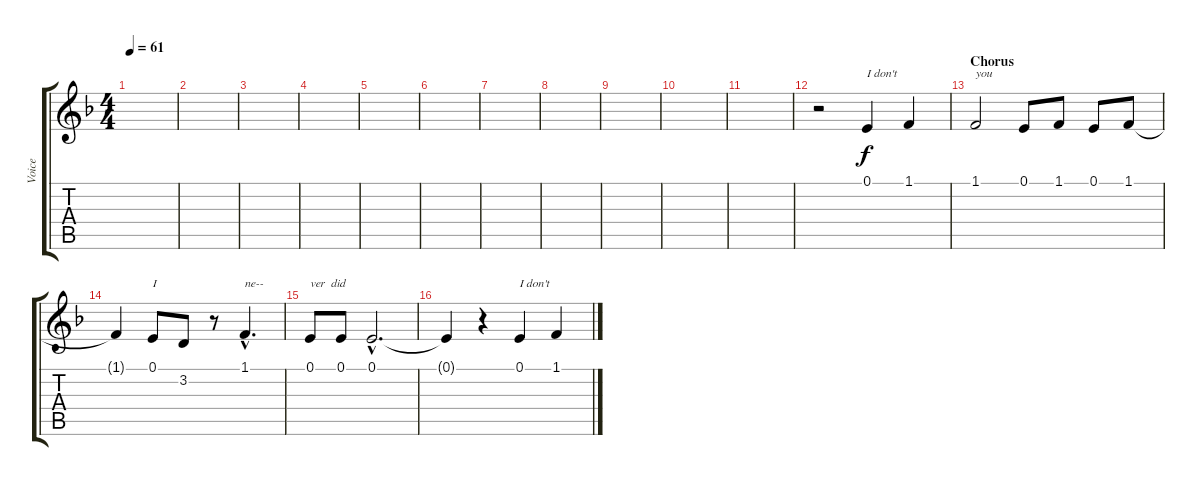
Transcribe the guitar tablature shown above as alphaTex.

\track ("Voice" "Voice") {instrument violin}
\staff {score tabs}
\tuning (E4 B3 G3 D3 A2 E2) {hide}
\ts (4 4)
\tempo 61
\clef g2
\ks f
|
|
|
|
|
|
|
|
|
|
|
r.2 0.1.4{txt "I don't"} 1.1.4 |
\section ("" "Chorus")
1.1.2{txt "you"} 0.1.8 1.1.8 0.1.8 1.1.8 |
1.1{t}.4 0.1.8{txt "I"} 3.2.8 r.8 1.1{hac}.4{d txt "ne--"} |
0.1.8{txt "ver  did"} 0.1.8 0.1{hac}.2{d} |
0.1{t}.4 r.4 0.1.4{txt "I don't"} 1.1.4
